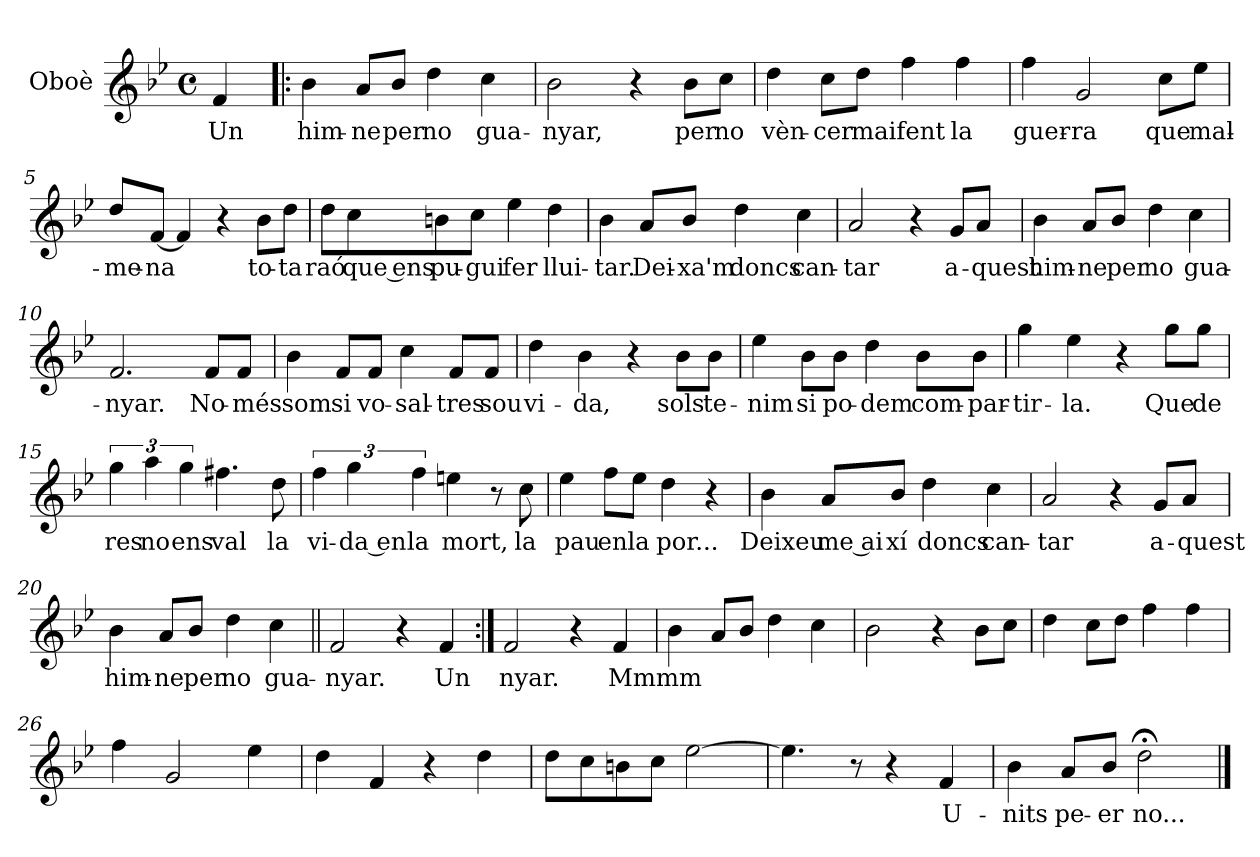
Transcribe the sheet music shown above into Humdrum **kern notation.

**kern	**text
*part1	*part1
*staff1	*staff1
*I"Oboè	*
*I'Ob.	*
*clefG2	*
*k[b-e-]	*
*M4/4	*
*met(c)	*
=	=
!	!LO:LY:b
4f/	Un
=1!|:	=1!|:
!	!LO:LY:b
4b-\	him-
!	!LO:LY:b
8a/L	-ne
!	!LO:LY:b
8b-/J	per
!	!LO:LY:b
4dd\	no
!	!LO:LY:b
4cc\	gua-
=2	=2
!	!LO:LY:b
2b-\	-nyar,
4r	.
!	!LO:LY:b
8b-\L	per
!	!LO:LY:b
8cc\J	no
=3	=3
!	!LO:LY:b
4dd\	vèn-
!	!LO:LY:b
8cc\L	-cer
!	!LO:LY:b
8dd\J	mai
!	!LO:LY:b
4ff\	fent
!	!LO:LY:b
4ff\	la
=4	=4
!	!LO:LY:b
4ff\	guer-
!	!LO:LY:b
2g/	-ra
!	!LO:LY:b
8cc\L	que
!	!LO:LY:b
8ee-\J	mal-
=5	=5
!	!LO:LY:b
8dd/L	-me-
!	!LO:LY:b
[8f/J	-na
4f/]	.
4r	.
!	!LO:LY:b
8b-\L	to-
!	!LO:LY:b
8dd\J	-ta
!!LO:LB:g=z
=6	=6
!	!LO:LY:b
8dd\L	raó
!	!LO:LY:b
8cc\	que ens
!	!LO:LY:b
8bn\	pu-
!	!LO:LY:b
8cc\J	-gui
!	!LO:LY:b
4ee-\	fer
!	!LO:LY:b
4dd\	llui-
=7	=7
!	!LO:LY:b
4b-\	-tar.
!	!LO:LY:b
8a/L	Dei-
!	!LO:LY:b
8b-/J	-xa'm
!	!LO:LY:b
4dd\	doncs
!	!LO:LY:b
4cc\	can-
=8	=8
!	!LO:LY:b
2a/	-tar
4r	.
!	!LO:LY:b
8g/L	a-
!	!LO:LY:b
8a/J	-quest
=9	=9
!	!LO:LY:b
4b-\	him-
!	!LO:LY:b
8a/L	-ne
!	!LO:LY:b
8b-/J	per
!	!LO:LY:b
4dd\	no
!	!LO:LY:b
4cc\	gua-
!!LO:LB:g=z
=10	=10
!	!LO:LY:b
2.f/	-nyar.
!	!LO:LY:b
8f/L	No-
!	!LO:LY:b
8f/J	-més
=11	=11
!	!LO:LY:b
4b-\	som
!	!LO:LY:b
8f/L	si
!	!LO:LY:b
8f/J	vo-
!	!LO:LY:b
4cc\	-sal-
!	!LO:LY:b
8f/L	-tres
!	!LO:LY:b
8f/J	sou
=12	=12
!	!LO:LY:b
4dd\	vi-
!	!LO:LY:b
4b-\	-da,
4r	.
!	!LO:LY:b
8b-\L	sols
!	!LO:LY:b
8b-\J	te-
=13	=13
!	!LO:LY:b
4ee-\	-nim
!	!LO:LY:b
8b-\L	si
!	!LO:LY:b
8b-\J	po-
!	!LO:LY:b
4dd\	-dem
!	!LO:LY:b
8b-\L	com-
!	!LO:LY:b
8b-\J	-par-
=14	=14
!	!LO:LY:b
4gg\	-tir-
!	!LO:LY:b
4ee-\	-la.
4r	.
!	!LO:LY:b
8gg\L	Que
!	!LO:LY:b
8gg\J	de
!!LO:LB:g=z
=15	=15
!	!LO:LY:b
6gg\	res
!	!LO:LY:b
6aa\	no
!	!LO:LY:b
6gg\	ens
!	!LO:LY:b
4.ff#X\	val
!	!LO:LY:b
8dd\	la
=16	=16
!	!LO:LY:b
6ff\	vi-
!	!LO:LY:b
6gg\	da en
!	!LO:LY:b
6ff\	la
!	!LO:LY:b
4een\	mort,
8r	.
!	!LO:LY:b
8cc\	la
=17	=17
!	!LO:LY:b
4ee-\	pau
!	!LO:LY:b
8ff\L	en
!	!LO:LY:b
8ee-\J	la
!	!LO:LY:b
4dd\	por...
4r	.
=18	=18
!	!LO:LY:b
4b-\	Deixeu
!	!LO:LY:b
8a/L	me ai
!	!LO:LY:b
8b-/J	-xí
!	!LO:LY:b
4dd\	doncs
!	!LO:LY:b
4cc\	can-
=19	=19
!	!LO:LY:b
2a/	-tar
4r	.
!	!LO:LY:b
8g/L	a-
!	!LO:LY:b
8a/J	-quest
!!LO:LB:g=z
=20	=20
!	!LO:LY:b
4b-\	him-
!	!LO:LY:b
8a/L	-ne
!	!LO:LY:b
8b-/J	per
!	!LO:LY:b
4dd\	no
!	!LO:LY:b
4cc\	gua-
=21||	=21||
!	!LO:LY:b
2f/	-nyar.
4r	.
!	!LO:LY:b
4f/	Un
=22:|!	=22:|!
!	!LO:LY:b
2f/	-nyar.
4r	.
!	!LO:LY:b
4f/	-Mmmm
=23	=23
4b-\	.
8a/L	.
8b-/J	.
4dd\	.
4cc\	.
=24	=24
2b-\	.
4r	.
8b-\L	.
8cc\J	.
=25	=25
4dd\	.
8cc\L	.
8dd\J	.
4ff\	.
4ff\	.
=26	=26
4ff\	.
2g/	.
4ee-\	.
=27	=27
4dd\	.
4f/	.
4r	.
4dd\	.
!!LO:LB:g=z
=28	=28
8dd\L	.
8cc\	.
8bn\	.
8cc\J	.
[2ee-\	.
=29	=29
4.ee-\]	.
8r	.
4r	.
!	!LO:LY:b
4f/	U-
=30	=30
!	!LO:LY:b
4b-\	-nits
!	!LO:LY:b
8a/L	pe-
!	!LO:LY:b
8b-/J	-er
!	!LO:LY:b
2dd;<\	no...
==	==
*-	*-
